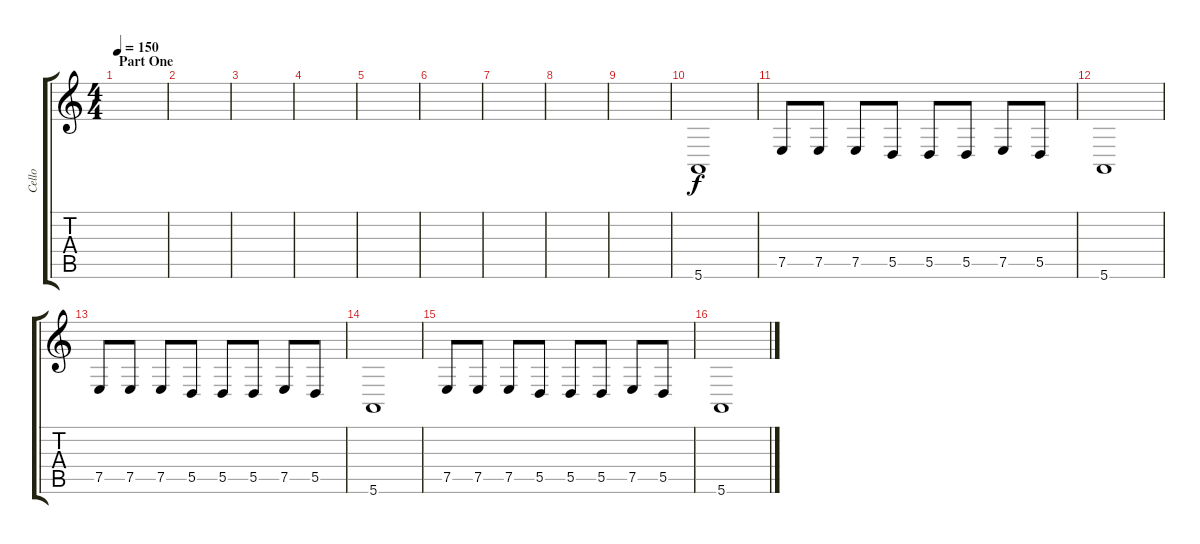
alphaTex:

\track ("Cello" "Cello") {instrument cello}
\staff {score tabs}
\tuning (E4 B3 G3 D3 A2 E2) {hide}
\ts (4 4)
\section ("" "Part One")
\tempo 150
\clef g2
\ks c
|
|
|
|
|
|
|
|
|
5.6.1 |
7.5.8 7.5.8 7.5.8 5.5.8 5.5.8 5.5.8 7.5.8 5.5.8 |
5.6.1 |
7.5.8 7.5.8 7.5.8 5.5.8 5.5.8 5.5.8 7.5.8 5.5.8 |
5.6.1 |
7.5.8 7.5.8 7.5.8 5.5.8 5.5.8 5.5.8 7.5.8 5.5.8 |
5.6.1
